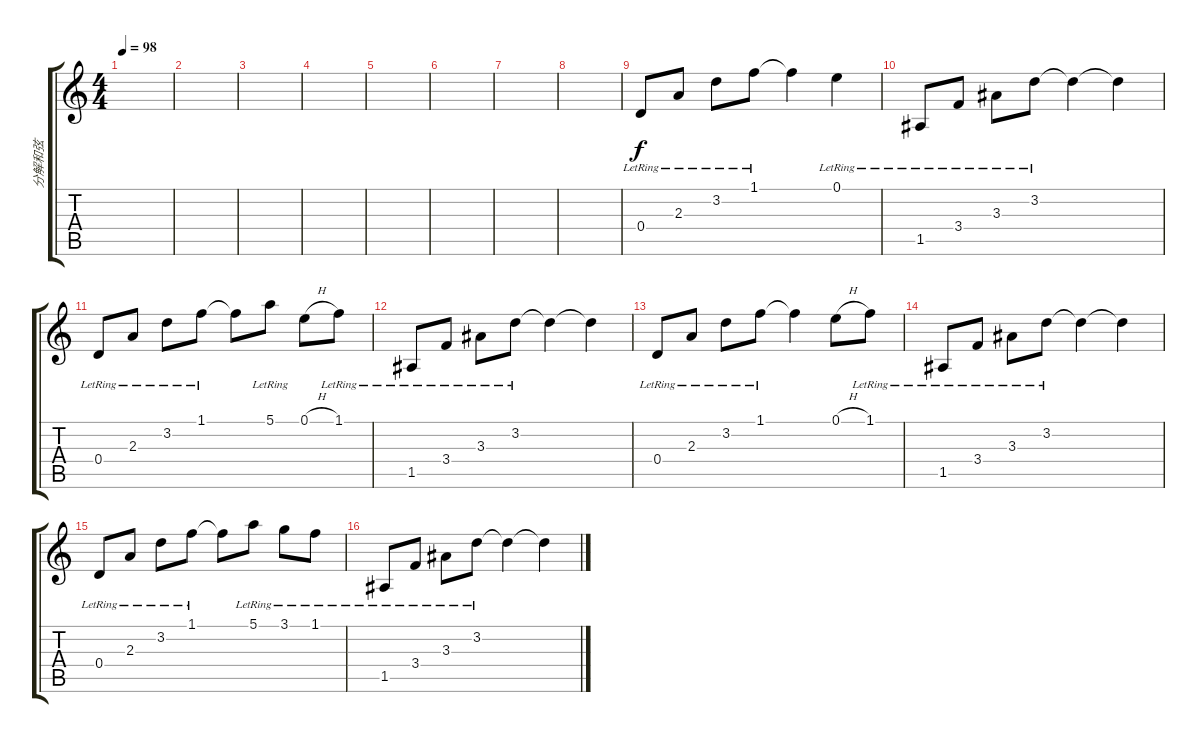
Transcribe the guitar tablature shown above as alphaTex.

\track ("分解和弦" "分解和弦") {instrument acousticguitarnylon}
\staff {score tabs}
\tuning (E4 B3 G3 D3 A2 E2) {hide}
\ts (4 4)
\tempo 98
\clef g2
\ks c
|
|
|
|
|
|
|
|
0.4{lr}.8 2.3{lr}.8 3.2{lr}.8 1.1{lr}.8 1.1{t}.4 0.1{lr}.4 |
1.5{lr}.8 3.4{lr}.8 3.3{lr}.8 3.2{lr}.8 3.2{t}.4 3.2{t}.4 |
0.4{lr}.8 2.3{lr}.8 3.2{lr}.8 1.1{lr}.8 1.1{t}.8 5.1{lr}.8 0.1{h}.8 1.1{lr}.8 |
1.5{lr}.8 3.4{lr}.8 3.3{lr}.8 3.2{lr}.8 3.2{t}.4 3.2{t}.4 |
0.4{lr}.8 2.3{lr}.8 3.2{lr}.8 1.1{lr}.8 1.1{t}.4 0.1{h}.8 1.1{lr}.8 |
1.5{lr}.8 3.4{lr}.8 3.3{lr}.8 3.2{lr}.8 3.2{t}.4 3.2{t}.4 |
0.4{lr}.8 2.3{lr}.8 3.2{lr}.8 1.1{lr}.8 1.1{t}.8 5.1{lr}.8 3.1{lr}.8 1.1{lr}.8 |
1.5{lr}.8 3.4{lr}.8 3.3{lr}.8 3.2{lr}.8 3.2{t}.4 3.2{t}.4
